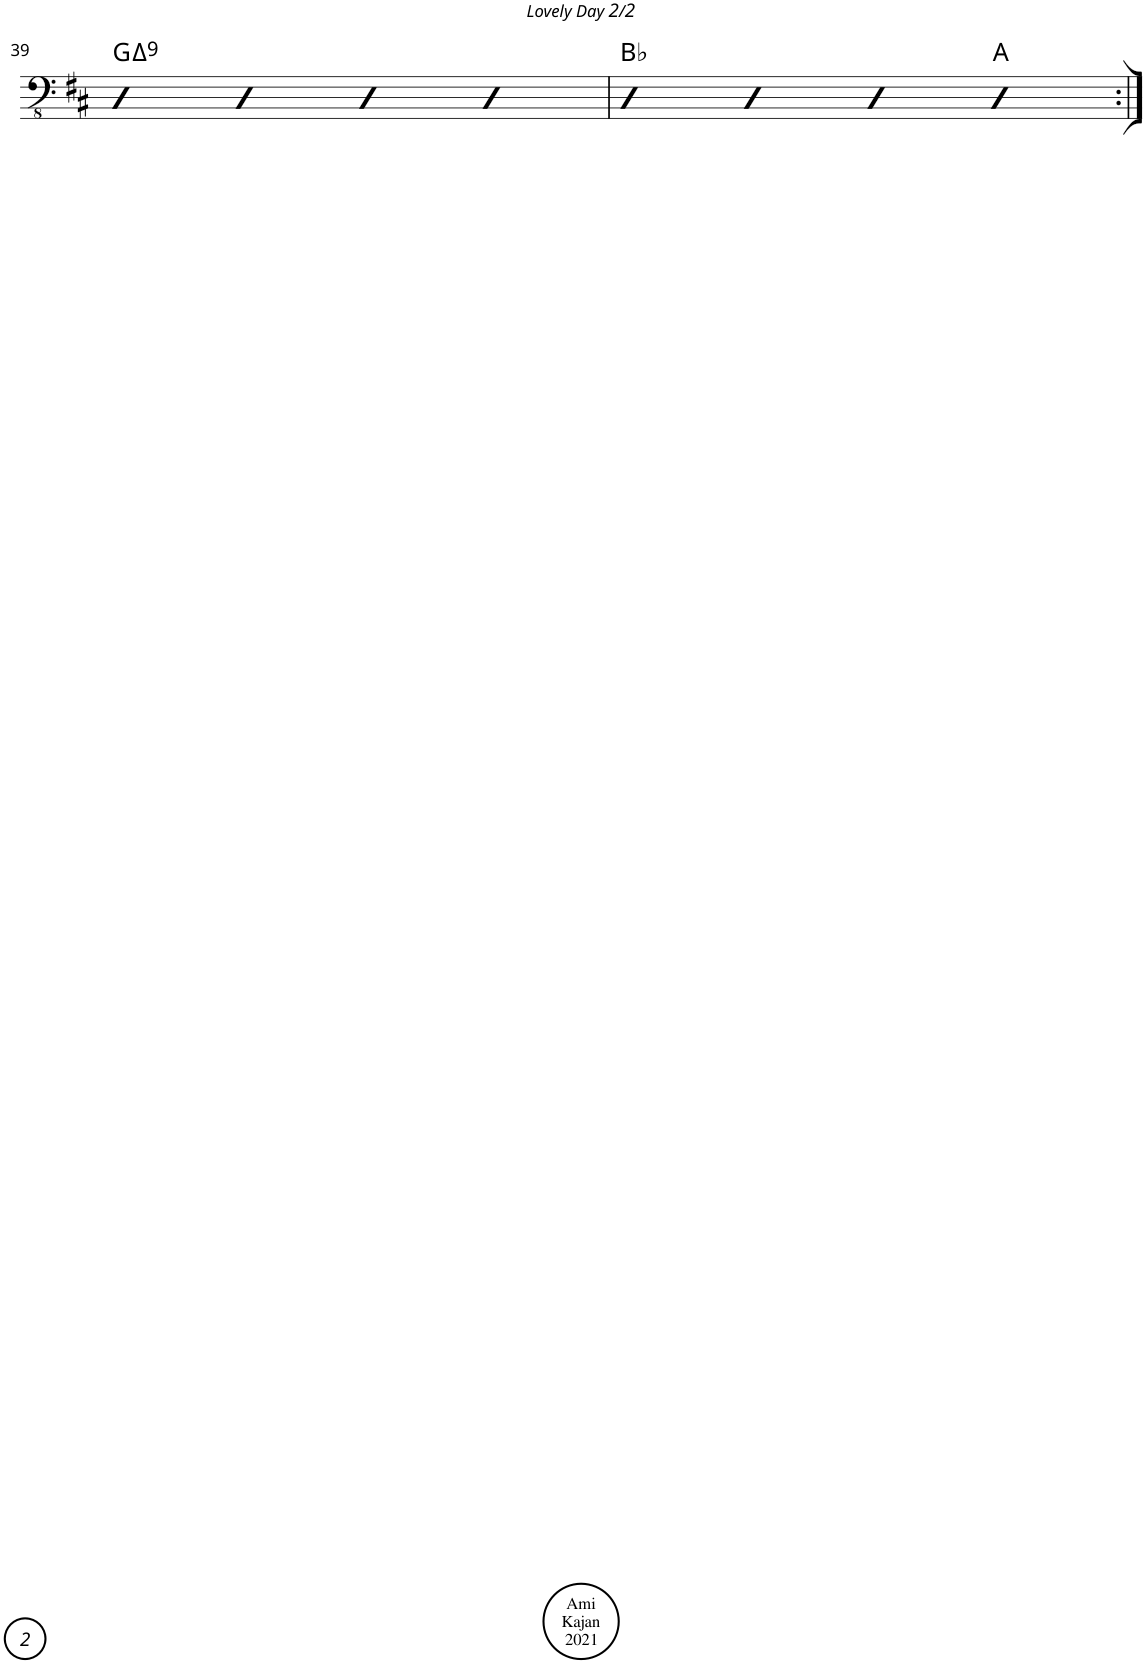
**kern	**harte
*part1	*part1
*staff1	*
*I"Acoustic Bass	*
*I'Bass	*
!!LO:PB:g=z
*clefFv4	*
*k[f#c#]	*
*M4/4	*
*met(c)	*
=39	=39
!	!LO:H:kt=9
4CC#	G:maj9
4CC#	.
4CC#	.
4CC#	.
=40	=40
4CC#	Bb:maj
4CC#	.
4CC#	.
4CC#	A:maj
=:|!	=:|!
*-	*-
